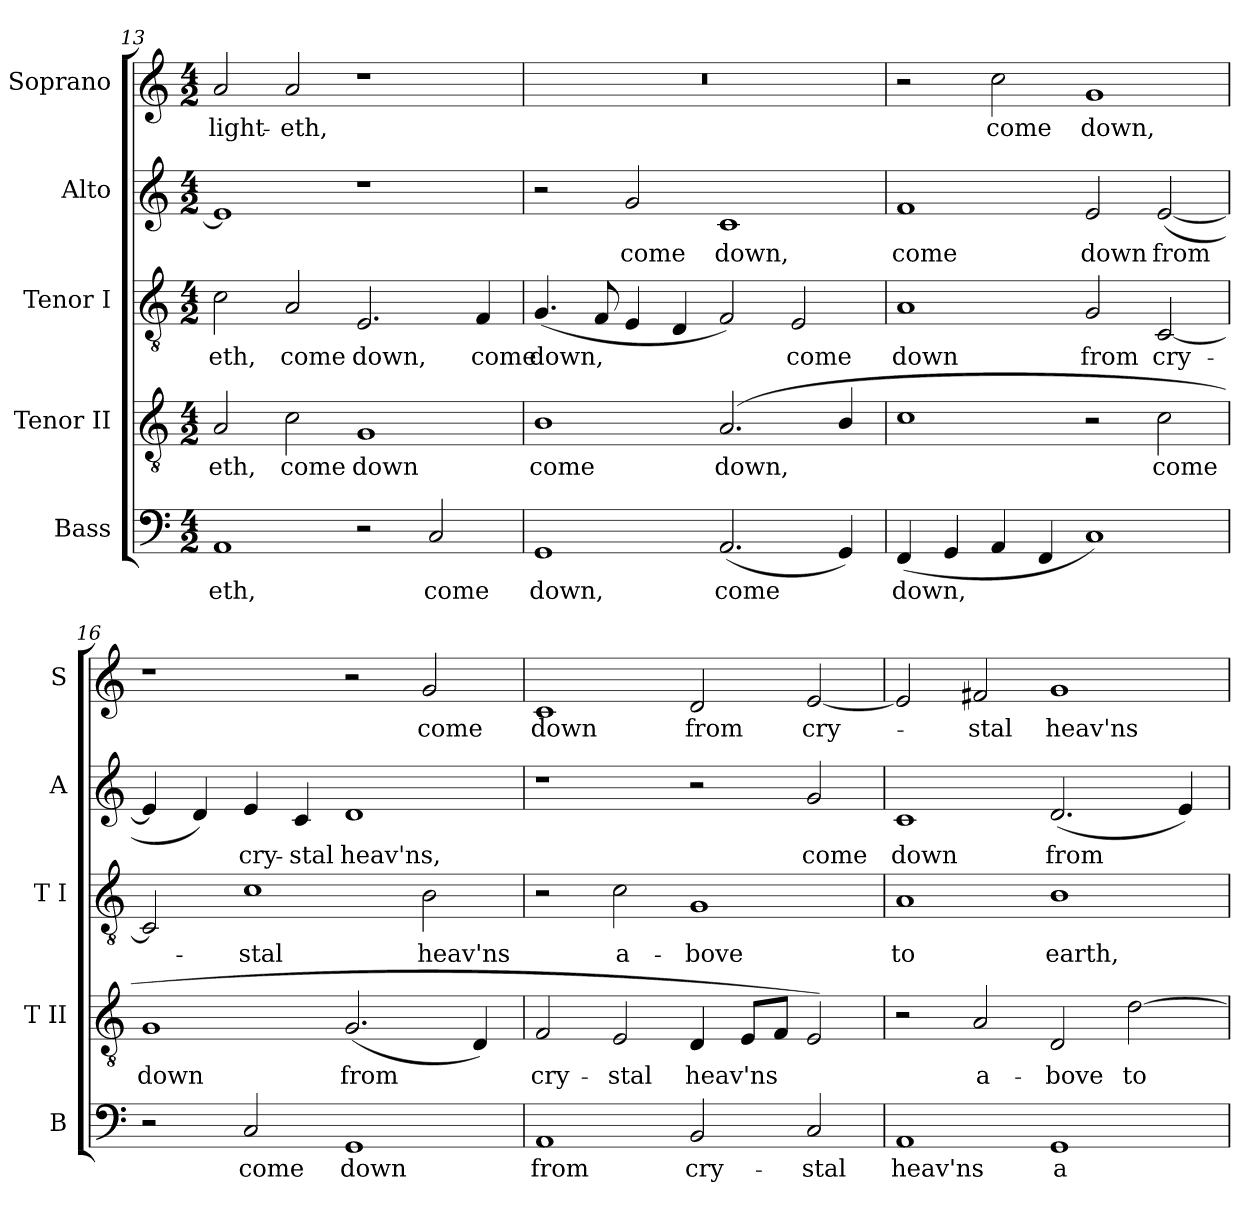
**kern	**text	**kern	**text	**kern	**text	**kern	**text	**kern	**text
*part5	*part5	*part4	*part4	*part3	*part3	*part2	*part2	*part1	*part1
*staff5	*staff5	*staff4	*staff4	*staff3	*staff3	*staff2	*staff2	*staff1	*staff1
*I"Bass	*	*I"Tenor II	*	*I"Tenor I	*	*I"Alto	*	*I"Soprano	*
*I'B	*	*I'T II	*	*I'T I	*	*I'A	*	*I'S	*
*clefF4	*	*clefGv2	*	*clefGv2	*	*clefG2	*	*clefG2	*
*k[]	*	*k[]	*	*k[]	*	*k[]	*	*k[]	*
*M4/2	*	*M4/2	*	*M4/2	*	*M4/2	*	*M4/2	*
=13	=13	=13	=13	=13	=13	=13	=13	=13	=13
!	!LO:LY:b	!	!LO:LY:b	!	!LO:LY:b	!	!	!	!LO:LY:b
1AA	eth,	2A/	eth,	2c\	-eth,	1e]	.	2a/	-light-
!	!	!	!LO:LY:b	!	!LO:LY:b	!	!	!	!LO:LY:b
.	.	2c\	come	2A/	come	.	.	2a/	-eth,
!	!	!	!LO:LY:b	!	!LO:LY:b	!	!	!	!
2r	.	1G	down	2.E/	down,	1r	.	1r	.
!	!LO:LY:b	!	!	!	!	!	!	!	!
2C/	come	.	.	.	.	.	.	.	.
!	!	!	!	!	!LO:LY:b	!	!	!	!
.	.	.	.	4F/	come	.	.	.	.
=14	=14	=14	=14	=14	=14	=14	=14	=14	=14
!	!LO:LY:b	!	!LO:LY:b	!	!LO:LY:b	!	!	!	!
1GG	down,	1B	come	(<4.G/	down,	2r	.	0r	.
.	.	.	.	8F/	.	.	.	.	.
!	!	!	!	!	!	!	!LO:LY:b	!	!
.	.	.	.	4E/	.	2g/	come	.	.
.	.	.	.	4D/	.	.	.	.	.
!	!LO:LY:b	!	!LO:LY:b	!	!	!	!LO:LY:b	!	!
(<2.AA/	come	(<2.A/	down,	2F/)	.	1c	down,	.	.
!	!	!	!	!	!LO:LY:b	!	!	!	!
.	.	.	.	2E/	come	.	.	.	.
4GG/)	.	4B/	.	.	.	.	.	.	.
!!LO:LB:g=z
=15	=15	=15	=15	=15	=15	=15	=15	=15	=15
!	!LO:LY:b	!	!	!	!LO:LY:b	!	!LO:LY:b	!	!
(<4FF/	down,	1c	.	1A	down	1f	come	2r	.
4GG/	.	.	.	.	.	.	.	.	.
!	!	!	!	!	!	!	!	!	!LO:LY:b
4AA/	.	.	.	.	.	.	.	2cc\	come
4FF/	.	.	.	.	.	.	.	.	.
!	!	!	!	!	!LO:LY:b	!	!LO:LY:b	!	!LO:LY:b
1C)	.	2r	.	2G/	from	2e/	down	1g	down,
!	!	!	!LO:LY:b	!	!LO:LY:b	!	!LO:LY:b	!	!
.	.	2c\	come	[2C/	cry-	(<[2e/	from	.	.
=16	=16	=16	=16	=16	=16	=16	=16	=16	=16
!	!	!	!LO:LY:b	!	!	!	!	!	!
2r	.	1G	down	2C/]	.	4e/]	.	1r	.
.	.	.	.	.	.	4d/)	.	.	.
!	!LO:LY:b	!	!	!	!LO:LY:b	!	!LO:LY:b	!	!
2C/	come	.	.	1c	stal	4e/	cry-	.	.
!	!	!	!	!	!	!	!LO:LY:b	!	!
.	.	.	.	.	.	4c/	-stal	.	.
!	!LO:LY:b	!	!LO:LY:b	!	!	!	!LO:LY:b	!	!
1GG	down	(<2.G/	from	.	.	1d	heav'ns,	2r	.
!	!	!	!	!	!LO:LY:b	!	!	!	!LO:LY:b
.	.	.	.	2B\	heav'ns	.	.	2g/	come
.	.	4D/)	.	.	.	.	.	.	.
=17	=17	=17	=17	=17	=17	=17	=17	=17	=17
!	!LO:LY:b	!	!LO:LY:b	!	!	!	!	!	!LO:LY:b
1AA	from	2F/	cry-	2r	.	1r	.	1c	down
!	!	!	!LO:LY:b	!	!LO:LY:b	!	!	!	!
.	.	2E/	-stal	2c\	a-	.	.	.	.
!	!LO:LY:b	!	!LO:LY:b	!	!LO:LY:b	!	!	!	!LO:LY:b
2BB/	cry-	4D/	heav'ns	1G	-bove	2r	.	2d/	from
.	.	8E/L	.	.	.	.	.	.	.
.	.	8F/J	.	.	.	.	.	.	.
!	!LO:LY:b	!	!	!	!	!	!LO:LY:b	!	!LO:LY:b
2C/	-stal	2E/)	.	.	.	2g/	come	[2e/	cry-
=18	=18	=18	=18	=18	=18	=18	=18	=18	=18
!	!LO:LY:b	!	!	!	!LO:LY:b	!	!LO:LY:b	!	!
1AA	heav'ns	2r	.	1A	to	1c	down	2e/]	.
!	!	!	!LO:LY:b	!	!	!	!	!	!LO:LY:b
.	.	2A/	a-	.	.	.	.	2f#X/	stal
!	!LO:LY:b	!	!LO:LY:b	!	!LO:LY:b	!	!LO:LY:b	!	!LO:LY:b
1GG	a-	2D/	-bove	1B	earth,	(<2.d/	from	1g	heav'ns
!	!	!	!LO:LY:b	!	!	!	!	!	!
.	.	[2d\	to	.	.	.	.	.	.
.	.	.	.	.	.	4e/)	.	.	.
=	=	=	=	=	=	=	=	=	=
*-	*-	*-	*-	*-	*-	*-	*-	*-	*-
